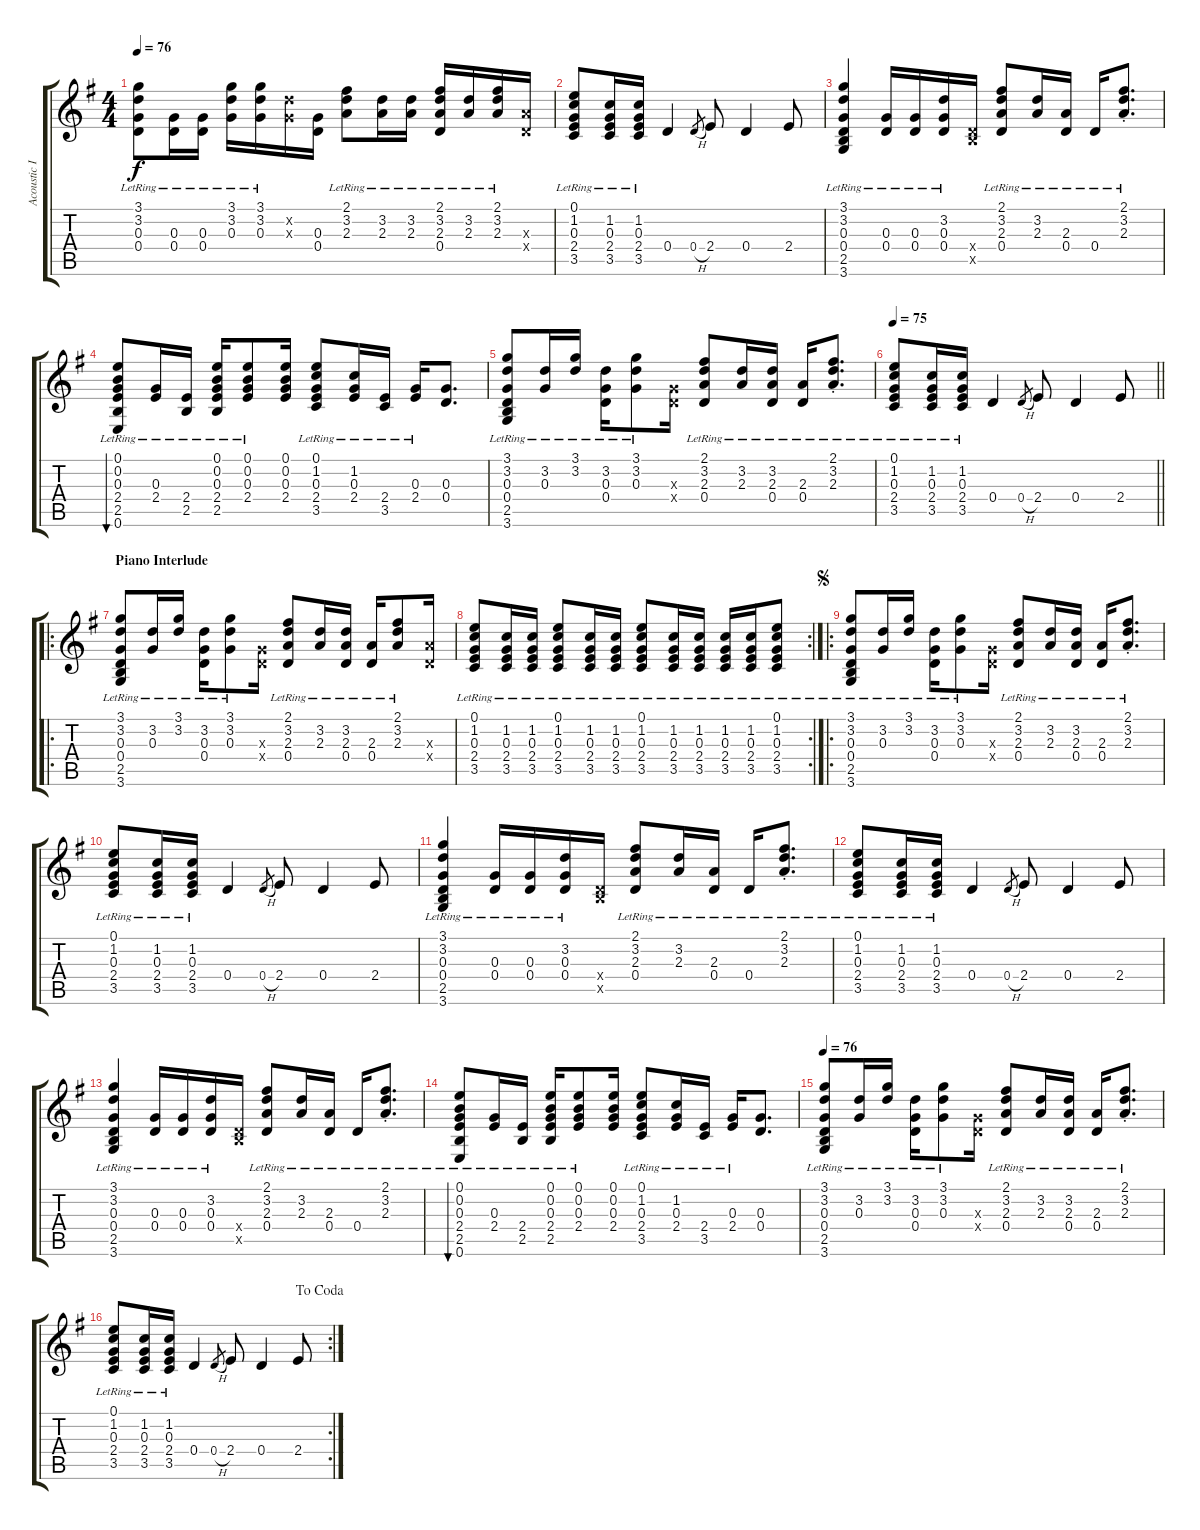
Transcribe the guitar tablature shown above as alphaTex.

\track ("Acoustic II" "Acoustic I") {instrument acousticguitarsteel}
\staff {score tabs}
\tuning (E4 B3 G3 D3 A2 E2) {hide}
\ts (4 4)
\tempo 76
\clef g2
\ks g
(3.1{lr} 3.2{lr} 0.3{lr} 0.4{lr}).8{dy f} (0.3{lr} 0.4{lr}).16 (0.3{lr} 0.4{lr}).16 (3.1{lr} 3.2{lr} 0.3{lr}).16 (3.1{lr} 3.2{lr} 0.3{lr}).16 (3.2{x} 0.3{x}).16 (0.3 0.4).16 (2.1{lr} 3.2{lr} 2.3{lr}).8 (3.2{lr} 2.3{lr}).16 (3.2{lr} 2.3{lr}).16 (2.1{lr} 3.2{lr} 2.3{lr} 0.4{lr}).16 (3.2{lr} 2.3{lr}).16 (2.1{lr} 3.2{lr} 2.3{lr}).16 (2.3{x} 0.4{x}).16 |
(0.1{lr} 1.2{lr} 0.3{lr} 2.4{lr} 3.5{lr}).8 (1.2{lr} 0.3{lr} 2.4{lr} 3.5{lr}).16 (1.2{lr} 0.3{lr} 2.4{lr} 3.5{lr}).16 0.4.4 0.4{h}.8{gr} 2.4.8 0.4.4 2.4.8 |
(3.1{lr} 3.2{lr} 0.3{lr} 0.4{lr} 2.5{lr} 3.6{lr}).4 (0.3{lr} 0.4{lr}).16 (0.3{lr} 0.4{lr}).16 (3.2{lr} 0.3{lr} 0.4{lr}).16 (0.4{x} 2.5{x}).16 (2.1{lr} 3.2{lr} 2.3{lr} 0.4{lr}).8 (3.2{lr} 2.3{lr}).16 (2.3{lr} 0.4{lr}).16 0.4{lr}.16 (2.1{st lr} 3.2{st lr} 2.3{st lr}).8{d} |
(0.1{lr} 0.2{lr} 0.3{lr} 2.4{lr} 2.5{lr} 0.6{lr}).8{bu 30} (0.3{lr} 2.4{lr}).16 (2.4{lr} 2.5{lr}).16 (0.1{lr} 0.2{lr} 0.3{lr} 2.4{lr} 2.5{lr}).16 (0.1{lr} 0.2{lr} 0.3{lr} 2.4{lr}).8 (0.1 0.2 0.3 2.4).16 (0.1{lr} 1.2{lr} 0.3{lr} 2.4{lr} 3.5{lr}).8 (1.2{lr} 0.3{lr} 2.4{lr}).16 (2.4{lr} 3.5{lr}).16 (0.3{lr} 2.4{lr}).16 (0.3 0.4).8{d} |
(3.1{lr} 3.2{lr} 0.3{lr} 0.4{lr} 2.5{lr} 3.6{lr}).8 (3.2{lr} 0.3{lr}).16 (3.1{lr} 3.2{lr}).16 (3.2{lr} 0.3{lr} 0.4{lr}).16 (3.1{lr} 3.2{lr} 0.3{lr}).8 (0.3{x} 0.4{x}).16 (2.1{lr} 3.2{lr} 2.3{lr} 0.4{lr}).8 (3.2{lr} 2.3{lr}).16 (3.2{lr} 2.3{lr} 0.4{lr}).16 (2.3{lr} 0.4{lr}).16 (2.1{st lr} 3.2{st lr} 2.3{st lr}).8{d} |
\tempo 75
\barLineRight lightlight
(0.1{lr} 1.2{lr} 0.3{lr} 2.4{lr} 3.5{lr}).8 (1.2{lr} 0.3{lr} 2.4{lr} 3.5{lr}).16 (1.2{lr} 0.3{lr} 2.4{lr} 3.5{lr}).16 0.4.4 0.4{h}.8{gr} 2.4.8 0.4.4 2.4.8 |
\ro
\section ("" "Piano Interlude")
(3.1{lr} 3.2{lr} 0.3{lr} 0.4{lr} 2.5{lr} 3.6{lr}).8 (3.2{lr} 0.3{lr}).16 (3.1{lr} 3.2{lr}).16 (3.2{lr} 0.3{lr} 0.4{lr}).16 (3.1{lr} 3.2{lr} 0.3{lr}).8 (0.3{x} 0.4{x}).16 (2.1{lr} 3.2{lr} 2.3{lr} 0.4{lr}).8 (3.2{lr} 2.3{lr}).16 (3.2{lr} 2.3{lr} 0.4{lr}).16 (2.3{lr} 0.4{lr}).16 (2.1{lr} 3.2{lr} 2.3{lr}).8 (2.3{x} 0.4{x}).16 |
\rc 2
(0.1{lr} 1.2{lr} 0.3{lr} 2.4{lr} 3.5{lr}).8 (1.2{lr} 0.3{lr} 2.4{lr} 3.5{lr}).16 (1.2{lr} 0.3{lr} 2.4{lr} 3.5{lr}).16 (0.1{lr} 1.2{lr} 0.3{lr} 2.4{lr} 3.5{lr}).8 (1.2{lr} 0.3{lr} 2.4{lr} 3.5{lr}).16 (1.2{lr} 0.3{lr} 2.4{lr} 3.5{lr}).16 (0.1{lr} 1.2{lr} 0.3{lr} 2.4{lr} 3.5{lr}).8 (1.2{lr} 0.3{lr} 2.4{lr} 3.5{lr}).16 (1.2{lr} 0.3{lr} 2.4{lr} 3.5{lr}).16 (1.2{lr} 0.3{lr} 2.4{lr} 3.5{lr}).16 (1.2{lr} 0.3{lr} 2.4{lr} 3.5{lr}).16 (0.1{lr} 1.2{lr} 0.3{lr} 2.4{lr} 3.5{lr}).8 |
\ro
\jump segno
(3.1{lr} 3.2{lr} 0.3{lr} 0.4{lr} 2.5{lr} 3.6{lr}).8 (3.2{lr} 0.3{lr}).16 (3.1{lr} 3.2{lr}).16 (3.2{lr} 0.3{lr} 0.4{lr}).16 (3.1{lr} 3.2{lr} 0.3{lr}).8 (0.3{x} 0.4{x}).16 (2.1{lr} 3.2{lr} 2.3{lr} 0.4{lr}).8 (3.2{lr} 2.3{lr}).16 (3.2{lr} 2.3{lr} 0.4{lr}).16 (2.3{lr} 0.4{lr}).16 (2.1{st lr} 3.2{st lr} 2.3{st lr}).8{d} |
(0.1{lr} 1.2{lr} 0.3{lr} 2.4{lr} 3.5{lr}).8 (1.2{lr} 0.3{lr} 2.4{lr} 3.5{lr}).16 (1.2{lr} 0.3{lr} 2.4{lr} 3.5{lr}).16 0.4.4 0.4{h}.8{gr} 2.4.8 0.4.4 2.4.8 |
(3.1{lr} 3.2{lr} 0.3{lr} 0.4{lr} 2.5{lr} 3.6{lr}).4 (0.3{lr} 0.4{lr}).16 (0.3{lr} 0.4{lr}).16 (3.2{lr} 0.3{lr} 0.4{lr}).16 (0.4{x} 2.5{x}).16 (2.1{lr} 3.2{lr} 2.3{lr} 0.4{lr}).8 (3.2{lr} 2.3{lr}).16 (2.3{lr} 0.4{lr}).16 0.4{lr}.16 (2.1{st lr} 3.2{st lr} 2.3{st lr}).8{d} |
(0.1{lr} 1.2{lr} 0.3{lr} 2.4{lr} 3.5{lr}).8 (1.2{lr} 0.3{lr} 2.4{lr} 3.5{lr}).16 (1.2{lr} 0.3{lr} 2.4{lr} 3.5{lr}).16 0.4.4 0.4{h}.8{gr} 2.4.8 0.4.4 2.4.8 |
(3.1{lr} 3.2{lr} 0.3{lr} 0.4{lr} 2.5{lr} 3.6{lr}).4 (0.3{lr} 0.4{lr}).16 (0.3{lr} 0.4{lr}).16 (3.2{lr} 0.3{lr} 0.4{lr}).16 (0.4{x} 2.5{x}).16 (2.1{lr} 3.2{lr} 2.3{lr} 0.4{lr}).8 (3.2{lr} 2.3{lr}).16 (2.3{lr} 0.4{lr}).16 0.4{lr}.16 (2.1{st lr} 3.2{st lr} 2.3{st lr}).8{d} |
(0.1{lr} 0.2{lr} 0.3{lr} 2.4{lr} 2.5{lr} 0.6{lr}).8{bu 30} (0.3{lr} 2.4{lr}).16 (2.4{lr} 2.5{lr}).16 (0.1{lr} 0.2{lr} 0.3{lr} 2.4{lr} 2.5{lr}).16 (0.1{lr} 0.2{lr} 0.3{lr} 2.4{lr}).8 (0.1 0.2 0.3 2.4).16 (0.1{lr} 1.2{lr} 0.3{lr} 2.4{lr} 3.5{lr}).8 (1.2{lr} 0.3{lr} 2.4{lr}).16 (2.4{lr} 3.5{lr}).16 (0.3{lr} 2.4{lr}).16 (0.3 0.4).8{d} |
\tempo 76
(3.1{lr} 3.2{lr} 0.3{lr} 0.4{lr} 2.5{lr} 3.6{lr}).8 (3.2{lr} 0.3{lr}).16 (3.1{lr} 3.2{lr}).16 (3.2{lr} 0.3{lr} 0.4{lr}).16 (3.1{lr} 3.2{lr} 0.3{lr}).8 (0.3{x} 0.4{x}).16 (2.1{lr} 3.2{lr} 2.3{lr} 0.4{lr}).8 (3.2{lr} 2.3{lr}).16 (3.2{lr} 2.3{lr} 0.4{lr}).16 (2.3{lr} 0.4{lr}).16 (2.1{st lr} 3.2{st lr} 2.3{st lr}).8{d} |
\rc 2
\jump dacoda
(0.1{lr} 1.2{lr} 0.3{lr} 2.4{lr} 3.5{lr}).8 (1.2{lr} 0.3{lr} 2.4{lr} 3.5{lr}).16 (1.2{lr} 0.3{lr} 2.4{lr} 3.5{lr}).16 0.4.4 0.4{h}.8{gr} 2.4.8 0.4.4 2.4.8
